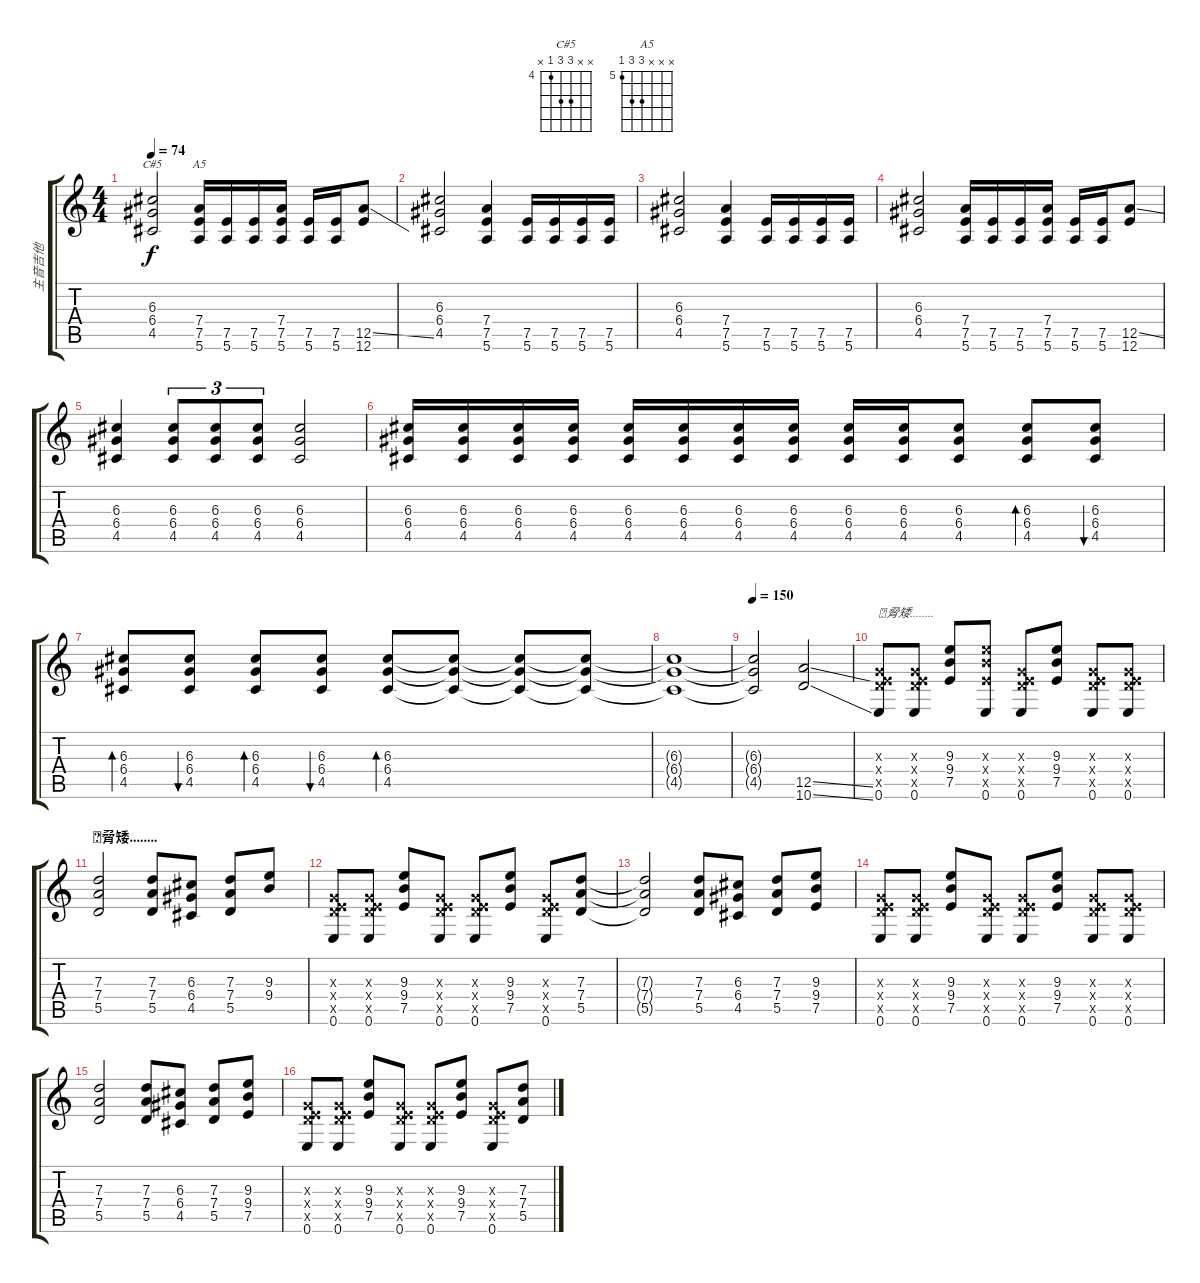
\track ("主音吉他" "主音吉他") {instrument overdrivenguitar}
\staff {score tabs}
\tuning (E4 B3 G3 D3 A2 E2) {hide}
\chord ("C#5" x x 6 6 4 x) {firstfret 4}
\chord ("A5" x x x 7 7 5) {firstfret 5}
\ts (4 4)
\tempo 74
\clef g2
\ks c
(6.3 6.4 4.5).2{ch "C#5" dy f} (7.4 7.5 5.6).16{ch "A5"} (7.5 5.6).16 (7.5 5.6).16 (7.4 7.5 5.6).16 (7.5 5.6).16 (7.5 5.6).16 (12.5{ss} 12.6).8 |
(6.3 6.4 4.5).2 (7.4 7.5 5.6).4 (7.5 5.6).16 (7.5 5.6).16 (7.5 5.6).16 (7.5 5.6).16 |
(6.3 6.4 4.5).2 (7.4 7.5 5.6).4 (7.5 5.6).16 (7.5 5.6).16 (7.5 5.6).16 (7.5 5.6).16 |
(6.3 6.4 4.5).2 (7.4 7.5 5.6).16 (7.5 5.6).16 (7.5 5.6).16 (7.4 7.5 5.6).16 (7.5 5.6).16 (7.5 5.6).16 (12.5{ss} 12.6).8 |
(6.3 6.4 4.5).4 (6.3 6.4 4.5).8{tu (3 2)} (6.3 6.4 4.5).8{tu (3 2)} (6.3 6.4 4.5).8{tu (3 2)} (6.3 6.4 4.5).2 |
(6.3 6.4 4.5).16 (6.3 6.4 4.5).16 (6.3 6.4 4.5).16 (6.3 6.4 4.5).16 (6.3 6.4 4.5).16 (6.3 6.4 4.5).16 (6.3 6.4 4.5).16 (6.3 6.4 4.5).16 (6.3 6.4 4.5).16 (6.3 6.4 4.5).16 (6.3 6.4 4.5).8 (6.3 6.4 4.5).8{bd 30} (6.3 6.4 4.5).8{bu 30} |
(6.3 6.4 4.5).8{bd 30} (6.3 6.4 4.5).8{bu 30} (6.3 6.4 4.5).8{bd 30} (6.3 6.4 4.5).8{bu 30} (6.3 6.4 4.5).8{bd 30} (6.3{t} 6.4{t} 4.5{t}).8 (6.3{t} 6.4{t} 4.5{t}).8 (6.3{t} 6.4{t} 4.5{t}).8 |
(6.3{t} 6.4{t} 4.5{t}).1 |
\tempo 150
(6.3{t} 6.4{t} 4.5{t}).2{instrument distortionguitar} (12.5{ss} 10.6{ss}).2 |
(0.3{x} 0.4{x} 7.5{x} 0.6).8{txt "脋矮........"} (0.3{x} 0.4{x} 7.5{x} 0.6).8 (9.3 9.4 7.5).8 (9.3{x} 9.4{x} 7.5{x} 0.6).8 (0.3{x} 0.4{x} 7.5{x} 0.6).8 (9.3 9.4 7.5).8 (0.3{x} 0.4{x} 7.5{x} 0.6).8 (0.3{x} 0.4{x} 7.5{x} 0.6).8 |
\section ("" "脋矮........")
(7.3 7.4 5.5).2 (7.3 7.4 5.5).8 (6.3 6.4 4.5).8 (7.3 7.4 5.5).8 (9.3 9.4).8 |
(0.3{x} 0.4{x} 7.5{x} 0.6).8 (0.3{x} 0.4{x} 7.5{x} 0.6).8 (9.3 9.4 7.5).8 (0.3{x} 0.4{x} 7.5{x} 0.6).8 (0.3{x} 0.4{x} 7.5{x} 0.6).8 (9.3 9.4 7.5).8 (0.3{x} 0.4{x} 7.5{x} 0.6).8 (7.3 7.4 5.5).8 |
(7.3{t} 7.4{t} 5.5{t}).2 (7.3 7.4 5.5).8 (6.3 6.4 4.5).8 (7.3 7.4 5.5).8 (9.3 9.4 7.5).8 |
(0.3{x} 0.4{x} 7.5{x} 0.6).8 (0.3{x} 0.4{x} 7.5{x} 0.6).8 (9.3 9.4 7.5).8 (0.3{x} 0.4{x} 7.5{x} 0.6).8 (0.3{x} 0.4{x} 7.5{x} 0.6).8 (9.3 9.4 7.5).8 (0.3{x} 0.4{x} 7.5{x} 0.6).8 (0.3{x} 0.4{x} 7.5{x} 0.6).8 |
(7.3 7.4 5.5).2 (7.3 7.4 5.5).8 (6.3 6.4 4.5).8 (7.3 7.4 5.5).8 (9.3 9.4 7.5).8 |
(0.3{x} 0.4{x} 7.5{x} 0.6).8 (0.3{x} 0.4{x} 7.5{x} 0.6).8 (9.3 9.4 7.5).8 (0.3{x} 0.4{x} 7.5{x} 0.6).8 (0.3{x} 0.4{x} 7.5{x} 0.6).8 (9.3 9.4 7.5).8 (0.3{x} 0.4{x} 7.5{x} 0.6).8 (7.3 7.4 5.5).8
